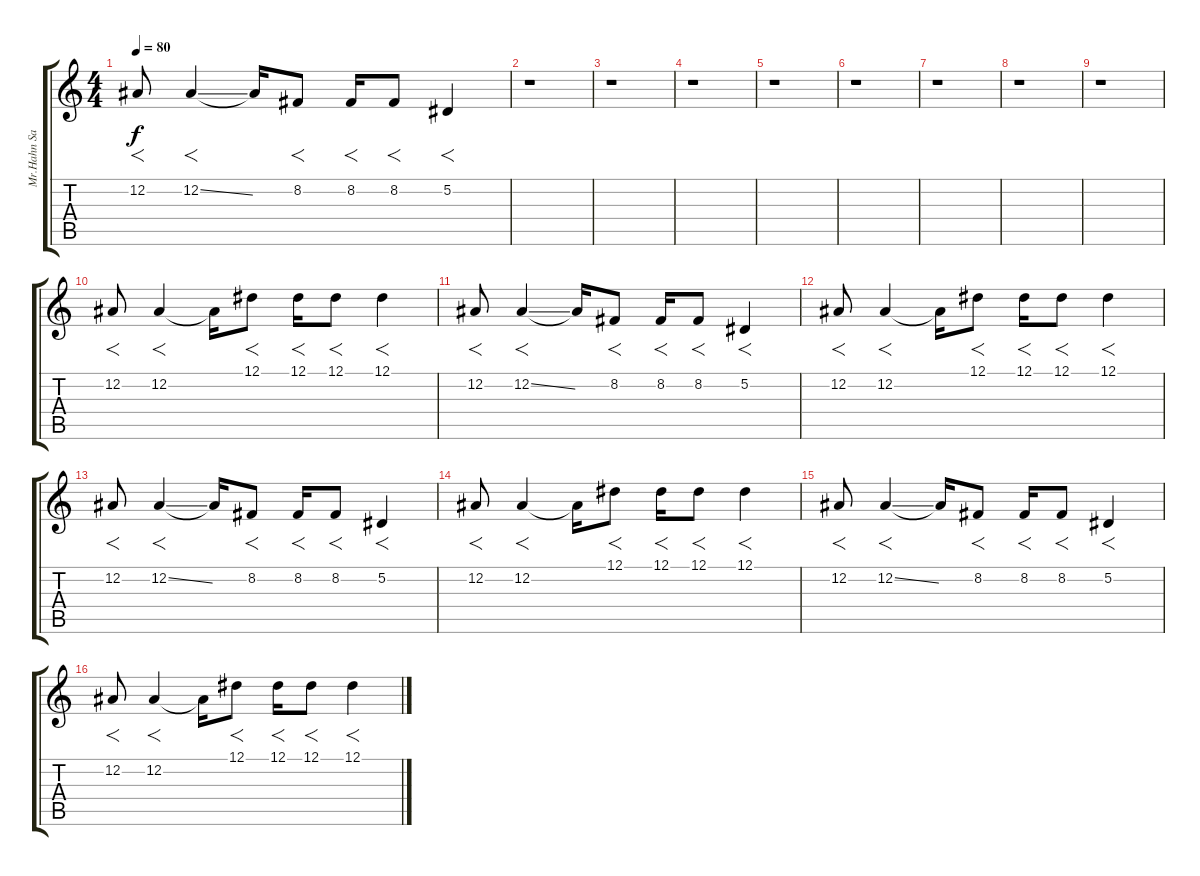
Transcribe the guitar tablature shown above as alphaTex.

\track ("Mr.Hahn Sampler1" "Mr.Hahn Sa") {instrument lead5charang}
\staff {score tabs}
\tuning (Eb4 Bb3 Gb3 Db3 Ab2 Db2) {hide}
\ts (4 4)
\tempo 80
\clef g2
\ks c
12.2.8{f dy f} 12.2{ss}.4{f} 12.2{t}.16 8.2.8{f} 8.2.16{f} 8.2.8{f} 5.2.4{f} |
r.1 |
r.1 |
r.1 |
r.1 |
r.1 |
r.1 |
r.1 |
r.1 |
12.2.8{f} 12.2.4{f} 12.2{t}.16 12.1.8{f} 12.1.16{f} 12.1.8{f} 12.1.4{f} |
12.2.8{f} 12.2{ss}.4{f} 12.2{t}.16 8.2.8{f} 8.2.16{f} 8.2.8{f} 5.2.4{f} |
12.2.8{f} 12.2.4{f} 12.2{t}.16 12.1.8{f} 12.1.16{f} 12.1.8{f} 12.1.4{f} |
12.2.8{f} 12.2{ss}.4{f} 12.2{t}.16 8.2.8{f} 8.2.16{f} 8.2.8{f} 5.2.4{f} |
12.2.8{f} 12.2.4{f} 12.2{t}.16 12.1.8{f} 12.1.16{f} 12.1.8{f} 12.1.4{f} |
12.2.8{f} 12.2{ss}.4{f} 12.2{t}.16 8.2.8{f} 8.2.16{f} 8.2.8{f} 5.2.4{f} |
12.2.8{f} 12.2.4{f} 12.2{t}.16 12.1.8{f} 12.1.16{f} 12.1.8{f} 12.1.4{f}
